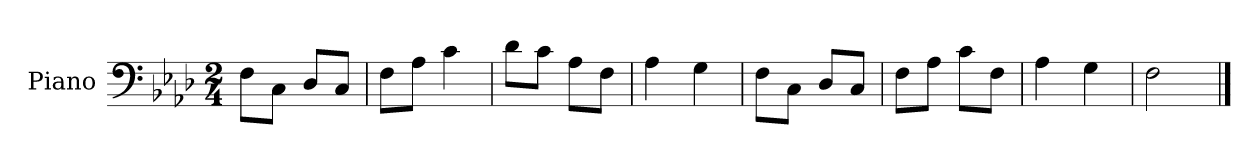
**kern
*part1
*staff1
*I"Piano
*I'Pno.
*clefF4
*k[b-e-a-d-]
*M2/4
*MM120
=1
8F\L
8C\J
8D-/L
8C/J
=2
8F\L
8A-\J
4c\
=3
8d-\L
8c\J
8A-\L
8F\J
=4
4A-\
4G\
=5
8F\L
8C\J
8D-/L
8C/J
=6
8F\L
8A-\J
8c\L
8F\J
=7
4A-\
4G\
=8
2F\
==
*-
